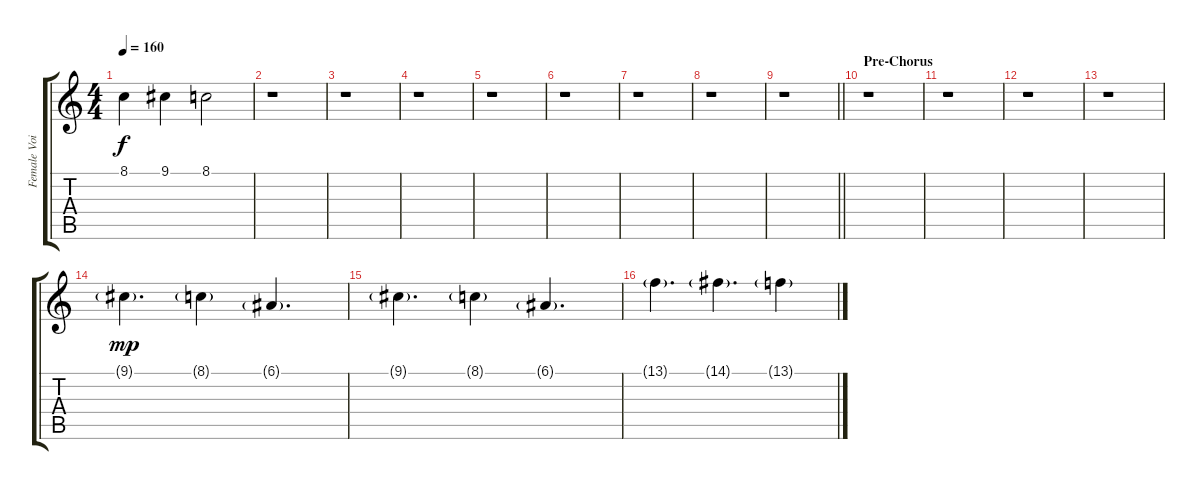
\track ("Female Voice" "Female Voi") {instrument lead6voice}
\staff {score tabs}
\tuning (E4 B3 G3 D3 A2 E2) {hide}
\ts (4 4)
\tempo 160
\clef g2
\ks c
8.1{t}.4{dy f} 9.1.4 8.1.2 |
r.1 |
r.1 |
r.1 |
r.1 |
r.1 |
r.1 |
r.1 |
\barLineRight lightlight
r.1 |
\section ("" "Pre-Chorus ")
r.1 |
r.1 |
r.1 |
r.1 |
9.1{g}.4{d dy mp} 8.1{g}.4 6.1{g}.4{d} |
9.1{g}.4{d} 8.1{g}.4 6.1{g}.4{d} |
13.1{g}.4{d} 14.1{g}.4{d} 13.1{g}.4
